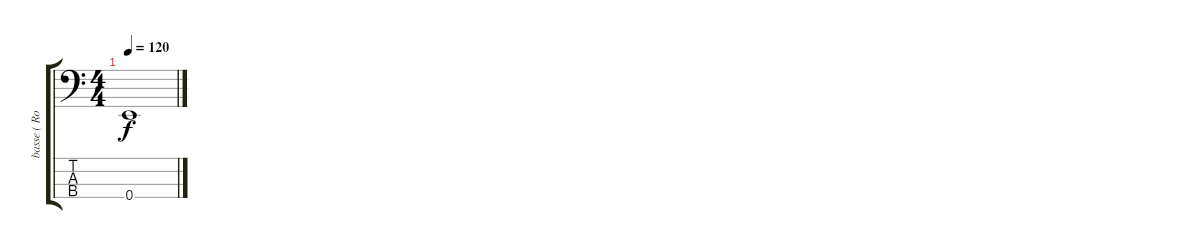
\track ("basse ( Rob Kabula )" "basse ( Ro") {instrument electricbasspick}
\staff {score tabs}
\tuning (G2 D2 A1 E1) {hide}
\ts (4 4)
\tempo 120
\clef f4
\ks c
0.4.1{dy f}
